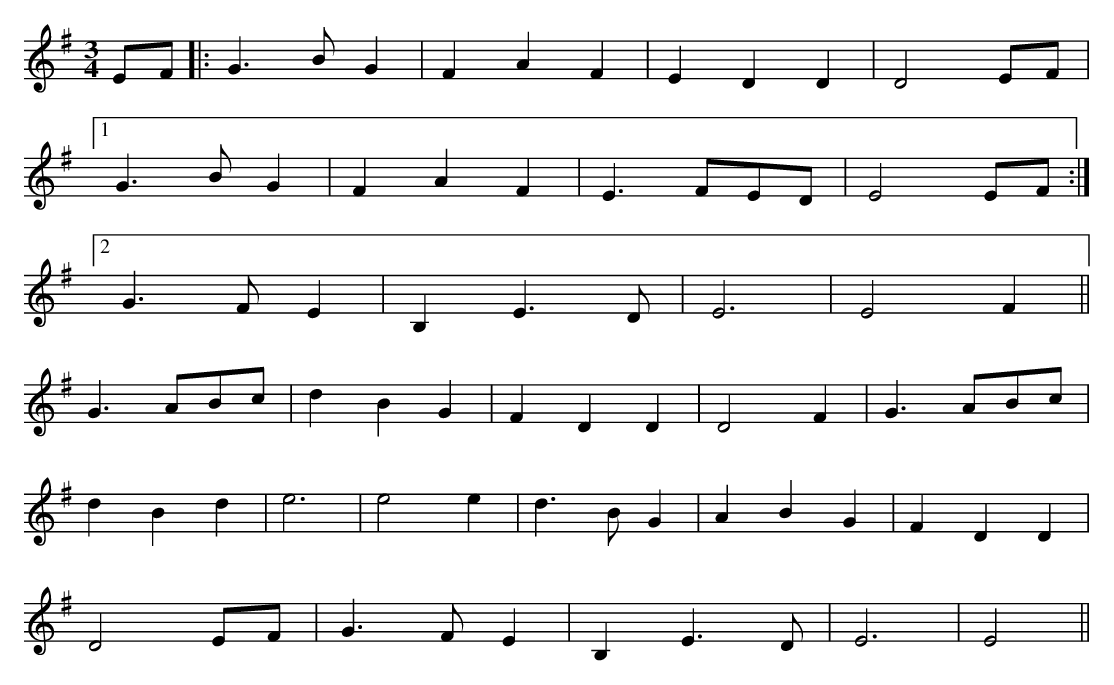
X:1
M:3/4
K:Emin
EF|:G3BG2|F2A2F2|E2D2D2|D4EF|
[1G3BG2|F2A2F2|E3FED|E4EF:|
[2G3FE2|B,2E3D|E6|E4F2||
G3ABc|d2B2G2|F2D2D2|D4F2|G3ABc|
d2B2d2|e6|e4e2|d3BG2|A2B2G2|F2D2D2|
D4EF|G3FE2|B,2E3D|E6|E4||
